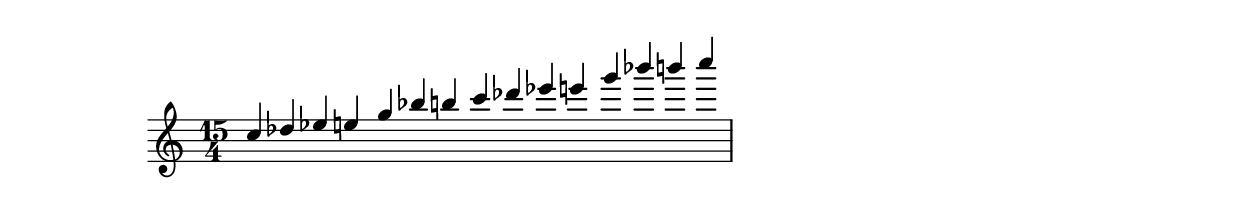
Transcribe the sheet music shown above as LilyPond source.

\version "2.18.2" \score { \new Staff << \new Voice { \set midiInstrument = #"piano" \voiceOne
 \key c \major \time 15/4
\override Voice.TextScript.font-size = #-4
 { c'' des'' ees'' e'' g'' bes'' b'' c''' des''' ees''' e''' g''' bes''' b''' c''''  } 
 } >> \layout { } \midi { \context { \Staff \remove "Staff_performer" }
\context { \Voice \consists "Staff_performer" } \tempo 2 = 60 } }
\paper{oddHeaderMarkup = ##f oddFooterMarkup = ##f}
